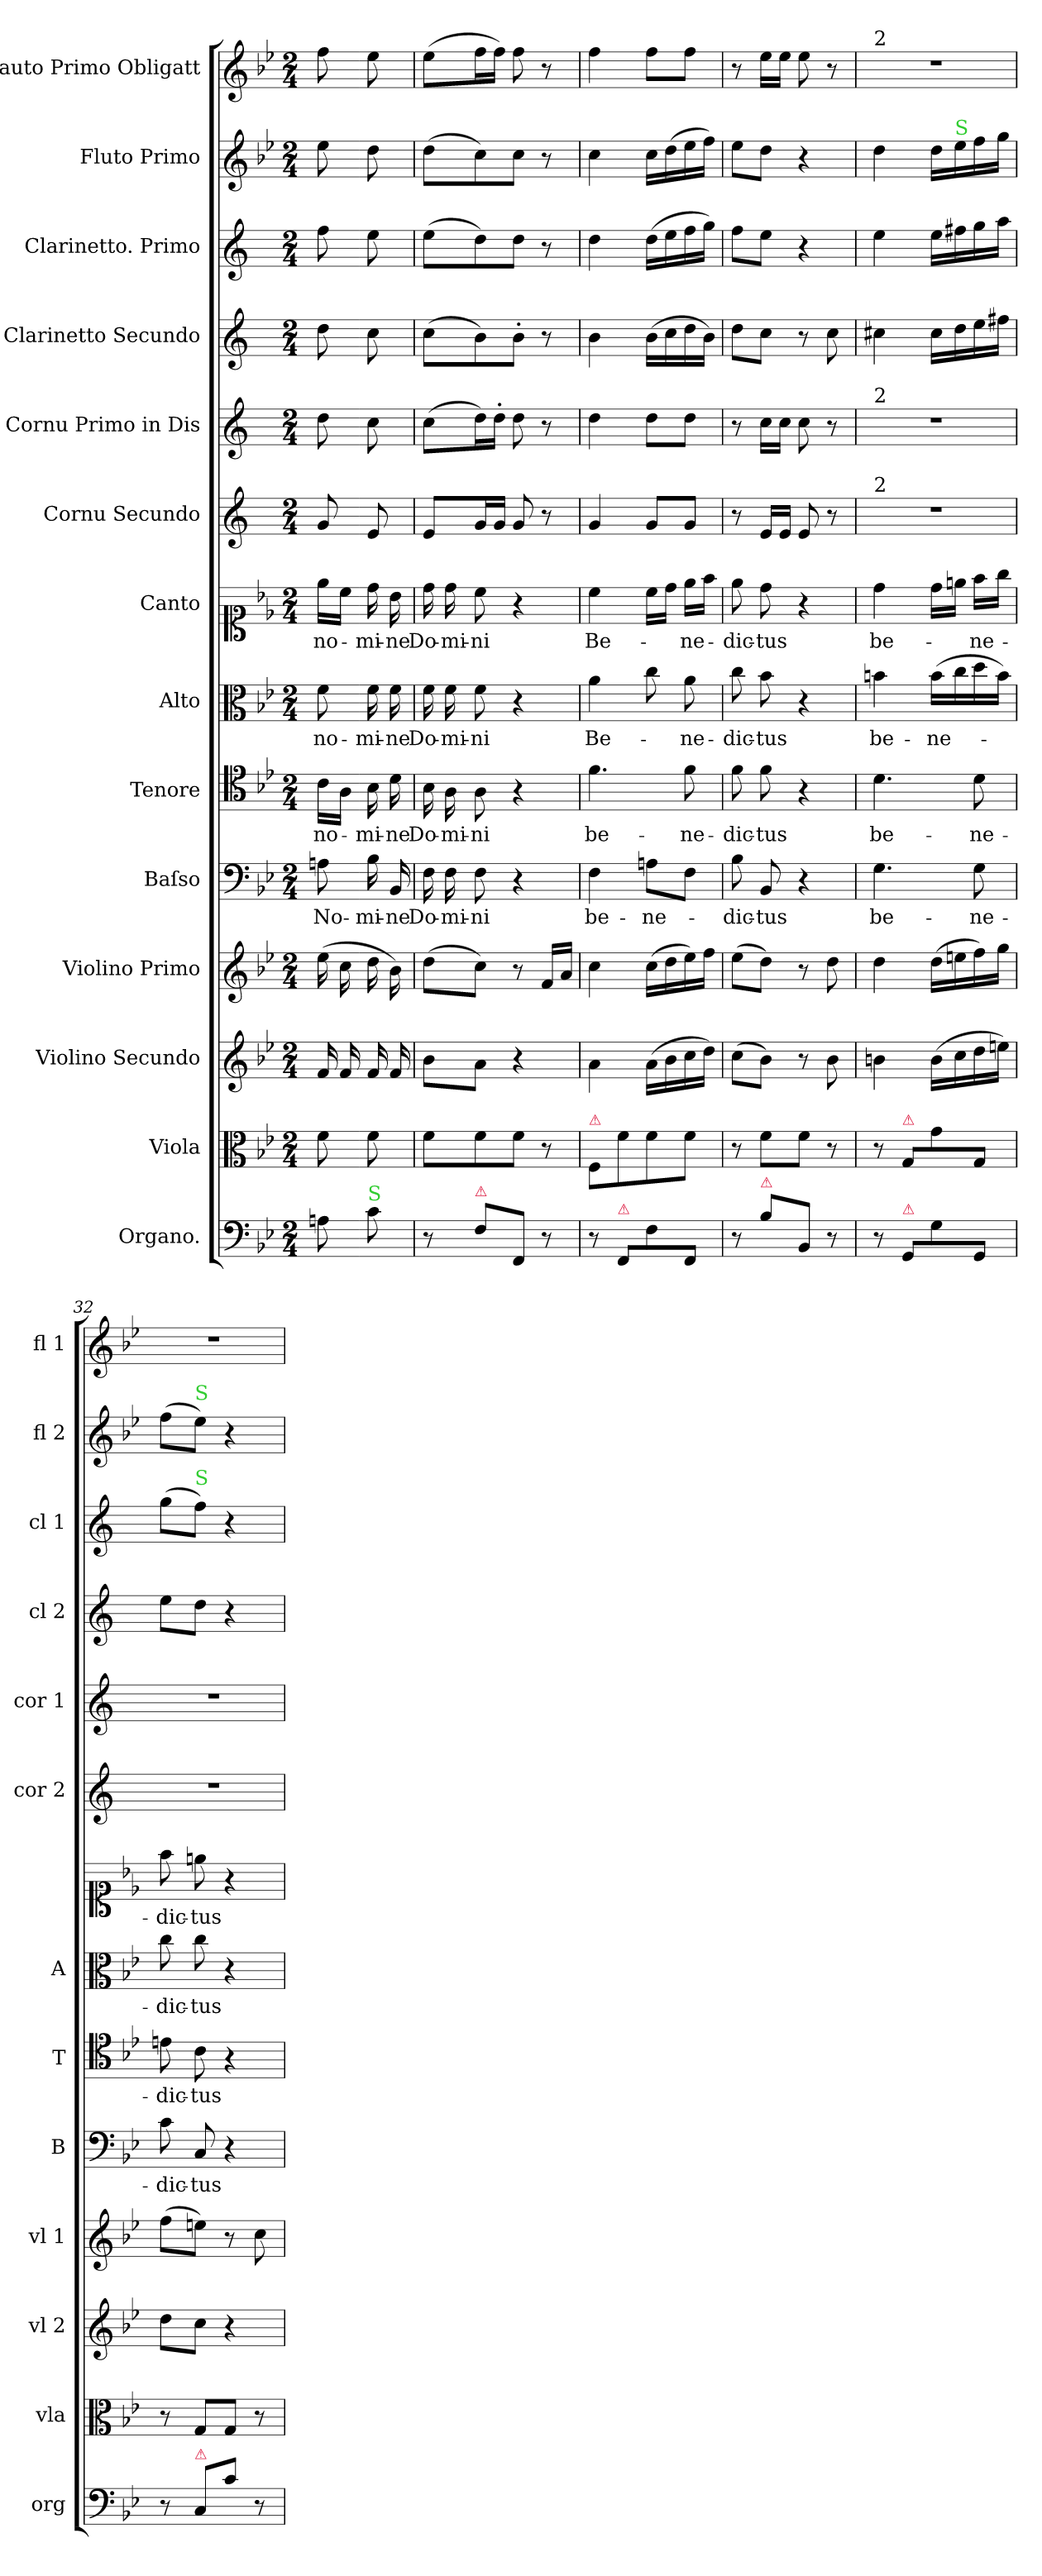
**kern	**kern	**kern	**kern	**kern	**text	**kern	**text	**kern	**text	**kern	**text	**kern	**kern	**kern	**kern	**kern	**kern
*part14	*part13	*part12	*part11	*part10	*part10	*part9	*part9	*part8	*part8	*part7	*part7	*part6	*part5	*part4	*part3	*part2	*part1
*staff14	*staff13	*staff12	*staff11	*staff10	*staff10	*staff9	*staff9	*staff8	*staff8	*staff7	*staff7	*staff6	*staff5	*staff4	*staff3	*staff2	*staff1
*I"Organo.	*I"Viola	*I"Violino Secundo	*I"Violino Primo	*I"Baſso	*	*I"Tenore	*	*I"Alto	*	*I"Canto	*	*I"Cornu Secundo	*I"Cornu Primo in Dis	*I"Clarinetto Secundo	*I"Clarinetto. Primo	*I"Fluto Primo	*I"Flauto Primo Obligatt
*I'org	*I'vla	*I'vl 2	*I'vl 1	*I'B	*	*I'T	*	*I'A	*	*	*	*I'cor 2	*I'cor 1	*I'cl 2	*I'cl 1	*I'fl 2	*I'fl 1
*clefF4	*clefC3	*clefG2	*clefG2	*clefF4	*	*clefC4	*	*clefC3	*	*clefC1	*	*clefG2	*clefG2	*clefG2	*clefG2	*clefG2	*clefG2
*	*	*	*	*	*	*	*	*	*	*	*	*ITrd1c2	*ITrd1c2	*ITrd1c2	*ITrd1c2	*	*
*k[b-e-]	*k[b-e-]	*k[b-e-]	*k[b-e-]	*k[b-e-]	*	*k[b-e-]	*	*k[b-e-]	*	*k[b-e-]	*	*k[b-e-]	*k[b-e-]	*k[b-e-]	*k[b-e-]	*k[b-e-]	*k[b-e-]
*B-:	*B-:	*B-:	*B-:	*B-:	*	*B-:	*	*B-:	*	*B-:	*	*	*	*	*	*B-:	*B-:
*M2/4	*M2/4	*M2/4	*M2/4	*M2/4	*	*M2/4	*	*M2/4	*	*M2/4	*	*M2/4	*M2/4	*M2/4	*M2/4	*M2/4	*M2/4
=	=	=	=	=	=	=	=	=	=	=	=	=	=	=	=	=	=
8An\	8f\	16f/	(16ee-\	8An\	No-	16c\LL	no-	8f\	no-	16ee-\LL	no-	8f/	8cc\	8cc\	8ee-\	8ee-\	8ff\
.	.	16f/	16cc\	.	.	16A\JJ	.	.	.	16cc\JJ	.	.	.	.	.	.	.
=-	=-	=-	=-	=-	=-	=-	=-	=-	=-	=-	=-	=-	=-	=-	=-	=-	=-
!LO:TX:a:color=limegreen:t=S	!	!	!	!	!	!	!	!	!	!	!	!	!	!	!	!	!
8c\	8f\	16f/	16dd\	16B-\	-mi-	16B-\	-mi-	16f\	-mi-	16dd\	-mi-	8d/	8b-\	8b-\	8dd\	8dd\	8ee-\
.	.	16f/	16b-\)	16BB-/	-ne	16d\	-ne	16f\	-ne	16b-\	-ne	.	.	.	.	.	.
=28	=28	=28	=28	=28	=28	=28	=28	=28	=28	=28	=28	=28	=28	=28	=28	=28	=28
8r	8f\L	8b-\L	(8dd\L	16F\	Do-	16B-\	Do-	16f\	Do-	16dd\	Do-	8d/L	(8b-\L	(8b-\L	(8dd\L	(8dd\L	(8ee-\L
.	.	.	.	16F\	-mi-	16A\	-mi-	16f\	-mi-	16dd\	-mi-	.	.	.	.	.	.
!LO:TX:a:color=crimson:t=⚠	!	!	!	!	!	!	!	!	!	!	!	!	!	!	!	!	!
8F\L	8f\	8a\J	8cc\J)	8F\	-ni	8A\	-ni	8f\	-ni	8cc\	-ni	16f/L	16cc\L)	8a\)	8cc\)	8cc\)	16ff\L
.	.	.	.	.	.	.	.	.	.	.	.	16f/JJ	16cc'\JJ	.	.	.	16ff\JJ)
8FF/J	8f\J	4r	8r	4r	.	4r	.	4r	.	4r	.	8f/	8cc\	8a'\J	8cc\J	8cc\J	8ff\
8r	8r	.	16f/LL	.	.	.	.	.	.	.	.	8r	8r	8r	8r	8r	8r
.	.	.	16a/JJ	.	.	.	.	.	.	.	.	.	.	.	.	.	.
=29	=29	=29	=29	=29	=29	=29	=29	=29	=29	=29	=29	=29	=29	=29	=29	=29	=29
!	!LO:TX:a:color=crimson:t=⚠	!	!	!	!	!	!	!	!	!	!	!	!	!	!	!	!
8r	8F/L	4a\	4cc\	4F\	be-	4.f\	be-	4a\	Be-	4cc\	Be-	4f/	4cc\	4a\	4cc\	4cc\	4ff\
!LO:TX:a:color=crimson:t=⚠	!	!	!	!	!	!	!	!	!	!	!	!	!	!	!	!	!
8FF/L	8f\	.	.	.	.	.	.	.	.	.	.	.	.	.	.	.	.
8F\	8f\	(16a\LL	(16cc\LL	8An\L	-ne-	.	.	8cc\	.	16cc\LL	.	8f/L	8cc\L	(16a\LL	(16cc\LL	16cc\LL	8ff\L
.	.	16b-\	16dd\	.	.	.	.	.	.	16dd\JJ	.	.	.	16b-\	16dd\	(16dd\	.
8FF/J	8f\J	16cc\	16ee-\)	8F\J	.	8f\	-ne-	8a\	-ne-	16ee-\LL	-ne-	8f/J	8cc\J	16cc\	16ee-\	16ee-\	8ff\J
.	.	16dd\JJ)	16ff\JJ	.	.	.	.	.	.	16ff\JJ	.	.	.	16a\JJ)	16ff\JJ)	16ff\JJ)	.
=30	=30	=30	=30	=30	=30	=30	=30	=30	=30	=30	=30	=30	=30	=30	=30	=30	=30
8r	8r	(8cc\L	(8ee-\L	8B-\	-dic-	8f\	-dic-	8cc\	-dic-	8ee-\	-dic-	8r	8r	8cc\L	8ee-\L	8ee-\L	8r
!LO:TX:a:color=crimson:t=⚠	!	!	!	!	!	!	!	!	!	!	!	!	!	!	!	!	!
8B-\L	8f\L	8b-\J)	8dd\J)	8BB-/	-tus	8f\	-tus	8b-\	-tus	8dd\	-tus	16d/LL	16b-\LL	8b-\J	8dd\J	8dd\J	16ee-\LL
.	.	.	.	.	.	.	.	.	.	.	.	16d/JJ	16b-\JJ	.	.	.	16ee-\JJ
8BB-/J	8f\J	8r	8r	4r	.	4r	.	4r	.	4r	.	8d/	8b-\	8r	4r	4r	8ee-\
8r	8r	8b-\	8dd\	.	.	.	.	.	.	.	.	8r	8r	8b-\	.	.	8r
=31	=31	=31	=31	=31	=31	=31	=31	=31	=31	=31	=31	=31	=31	=31	=31	=31	=31
!	!	!	!	!	!	!	!	!	!	!	!	!	!	!	!	!	!LO:TX:a:t=2
!	!	!	!	!	!	!	!	!	!	!	!	!	!LO:TX:a:t=2	!	!	!	!
!	!	!	!	!	!	!	!	!	!	!	!	!LO:TX:a:t=2	!	!	!	!	!
!	!	!	!	!	!LO:LY:i	!	!LO:LY:i	!	!	!	!	!	!	!	!	!	!
8r	8r	4bn\	4dd\	4.G\	be-	4.d\	be-	4bn\	be-	4dd\	be-	2r	2r	4bn\	4dd\	4dd\	2r
!	!LO:TX:a:color=crimson:t=⚠	!	!	!	!	!	!	!	!	!	!	!	!	!	!	!	!
!LO:TX:a:color=crimson:t=⚠	!	!	!	!	!	!	!	!	!	!	!	!	!	!	!	!	!
8GG/L	8G/L	.	.	.	.	.	.	.	.	.	.	.	.	.	.	.	.
8G\	8g\	(16b\LL	(16dd\LL	.	.	.	.	(16b\LL	-ne-	16dd\LL	.	.	.	16b\LL	16dd\LL	16dd\LL	.
!	!	!	!	!	!	!	!	!	!	!	!	!	!	!	!	!LO:TX:a:color=limegreen:t=S	!
.	.	16cc\	16een\	.	.	.	.	16cc\	.	16een\JJ	.	.	.	16cc\	16een\	16ee-\	.
!	!	!	!	!	!LO:LY:i	!	!LO:LY:i	!	!	!	!	!	!	!	!	!	!
8GG/J	8G/J	16dd\	16ff\)	8G\	-ne-	8d\	-ne-	16dd\	.	16ff\LL	-ne-	.	.	16dd\	16ff\	16ff\	.
.	.	16een\JJ)	16gg\JJ	.	.	.	.	16b\JJ)	.	16gg\JJ	.	.	.	16een\JJ	16gg\JJ	16gg\JJ	.
=32	=32	=32	=32	=32	=32	=32	=32	=32	=32	=32	=32	=32	=32	=32	=32	=32	=32
!	!	!	!	!	!LO:LY:i	!	!LO:LY:i	!	!	!	!	!	!	!	!	!	!
8r	8r	8dd\L	(8ff\L	8c\	-dic-	8en\	-dic-	8cc\	-dic-	8ff\	-dic-	2r	2r	8dd\L	(8ff\L	(8ff\L	2r
!	!	!	!	!	!	!	!	!	!	!	!	!	!	!	!	!LO:TX:a:color=limegreen:t=S	!
!	!	!	!	!	!	!	!	!	!	!	!	!	!	!	!LO:TX:a:color=limegreen:t=S	!	!
!LO:TX:a:color=crimson:t=⚠	!	!	!	!	!	!	!	!	!	!	!	!	!	!	!	!	!
!	!	!	!	!	!LO:LY:i	!	!LO:LY:i	!	!	!	!	!	!	!	!	!	!
8C/L	8G/L	8cc\J	8een\J)	8C/	-tus	8c\	-tus	8cc\	-tus	8een\	-tus	.	.	8cc\J	8ee-\J)	8ee-\J)	.
8c\J	8G/J	4r	8r	4r	.	4r	.	4r	.	4r	.	.	.	4r	4r	4r	.
8r	8r	.	8cc\	.	.	.	.	.	.	.	.	.	.	.	.	.	.
=	=	=	=	=	=	=	=	=	=	=	=	=	=	=	=	=	=
*-	*-	*-	*-	*-	*-	*-	*-	*-	*-	*-	*-	*-	*-	*-	*-	*-	*-
